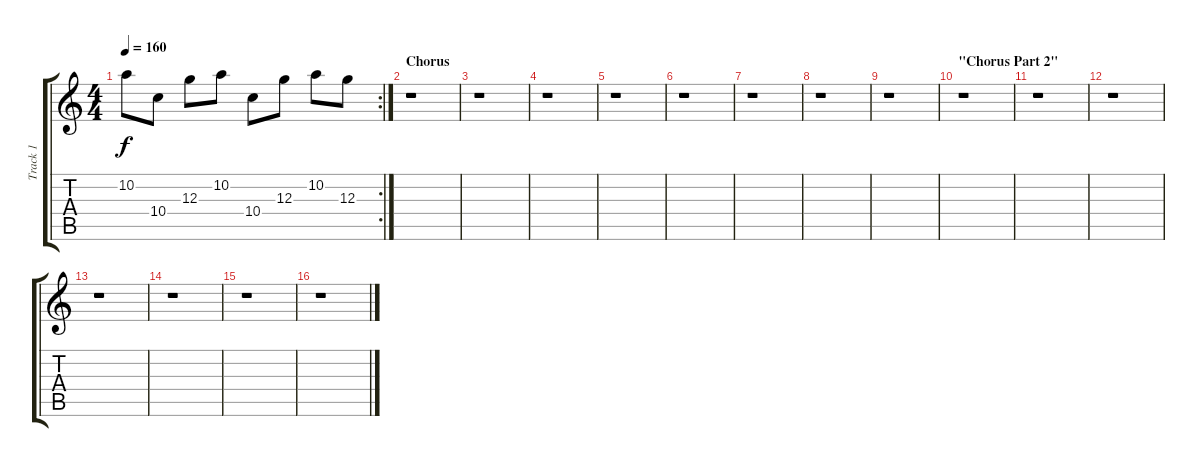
\track ("Track 1" "Track 1") {instrument acousticguitarsteel}
\staff {score tabs}
\tuning (E4 B3 G3 D3 A2 D2) {hide}
\rc 2
\ts (4 4)
\tempo 160
\clef g2
\ks c
10.2.8{dy f} 10.4.8 12.3.8 10.2.8 10.4.8 12.3.8 10.2.8 12.3.8 |
\section ("" "Chorus")
r.1 |
r.1 |
r.1 |
r.1 |
r.1 |
r.1 |
r.1 |
r.1 |
\section ("" "\"Chorus Part 2\"")
r.1 |
r.1 |
r.1 |
r.1 |
r.1 |
r.1 |
r.1
